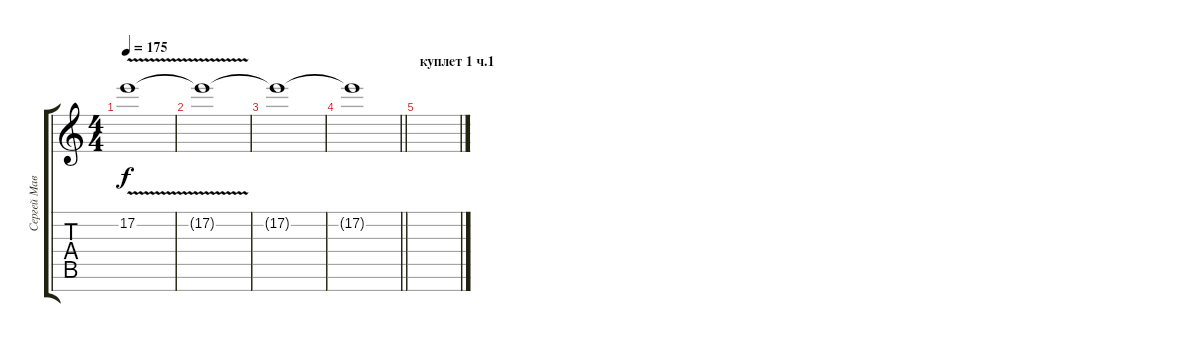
\track ("Сергей Маврин" "Сергей Мав") {instrument distortionguitar}
\staff {score tabs}
\tuning (E4 B3 G3 D3 A2 E2 B1) {hide}
\ts (4 4)
\tempo 175
\clef g2
\ks c
17.2{v t}.1{dy f} |
17.2{t}.1 |
17.2{t}.1 |
\barLineRight lightlight
17.2{t}.1 |
\section ("" "куплет 1 ч.1")
